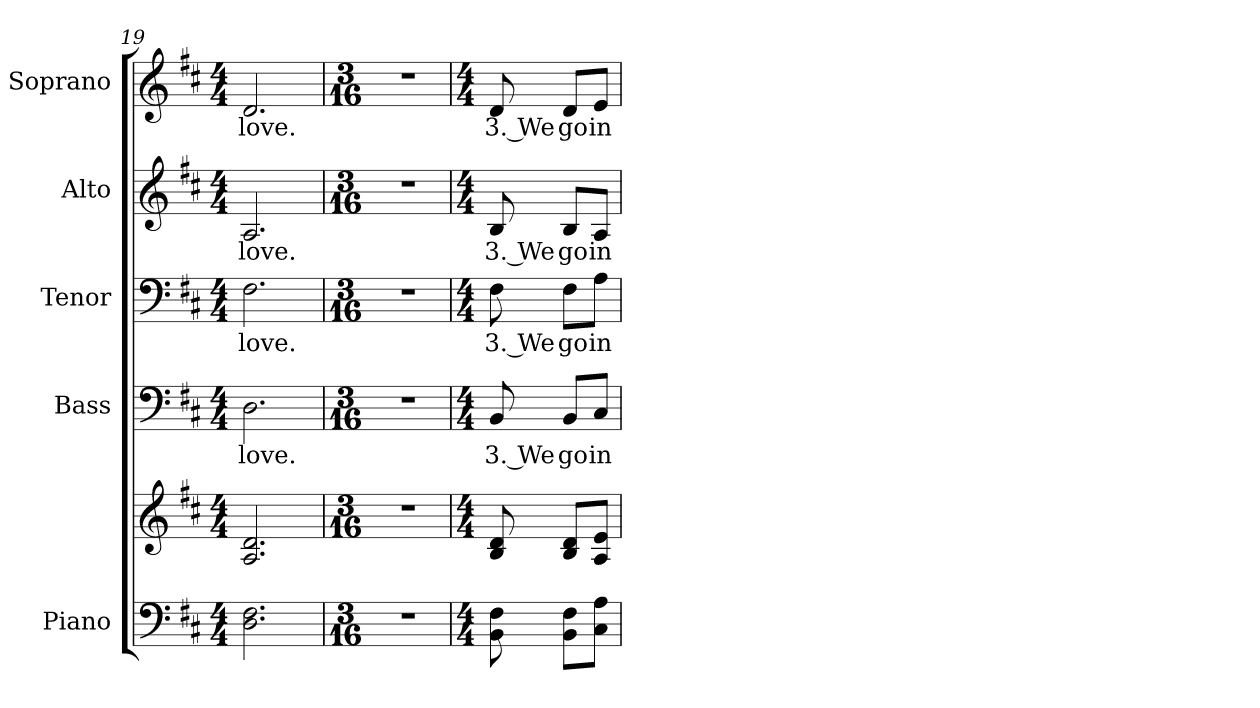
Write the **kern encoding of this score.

**kern	**kern	**kern	**text	**kern	**text	**kern	**text	**kern	**text
*part5	*part5	*part4	*part4	*part3	*part3	*part2	*part2	*part1	*part1
*staff6	*staff5	*staff4	*staff4	*staff3	*staff3	*staff2	*staff2	*staff1	*staff1
*I"Piano	*	*I"Bass	*	*I"Tenor	*	*I"Alto	*	*I"Soprano	*
*I'Pno.	*	*I'B.	*	*I'T.	*	*I'A.	*	*I'S.	*
!!LO:PB:g=z
*clefF4	*clefG2	*clefF4	*	*clefF4	*	*clefG2	*	*clefG2	*
*k[f#c#]	*k[f#c#]	*k[f#c#]	*	*k[f#c#]	*	*k[f#c#]	*	*k[f#c#]	*
*D:	*D:	*D:	*	*D:	*	*D:	*	*D:	*
*M4/4	*M4/4	*M4/4	*	*M4/4	*	*M4/4	*	*M4/4	*
=19	=19	=19	=19	=19	=19	=19	=19	=19	=19
!	!	!	!LO:LY:b:color=#000000	!	!	!	!	!	!
!	!	!	!	!	!LO:LY:b:color=#000000	!	!	!	!
!	!	!	!	!	!	!	!LO:LY:b:color=#000000	!	!
!	!	!	!	!	!	!	!	!	!LO:LY:b:color=#000000
2.Di\ 2.F#i	2.Ai/ 2.di	2.Di\	love.	2.F#i\	love.	2.Ai/	love.	2.di/	love.
=20	=20	=20	=20	=20	=20	=20	=20	=20	=20
*M3/16	*M3/16	*M3/16	*	*M3/16	*	*M3/16	*	*M3/16	*
!LO:N:vis=1	!LO:N:vis=1	!LO:N:vis=1	!	!LO:N:vis=1	!	!LO:N:vis=1	!	!LO:N:vis=1	!
8.r	8.r	8.r	.	8.r	.	8.r	.	8.r	.
!!LO:PB:g=z
=21	=21	=21	=21	=21	=21	=21	=21	=21	=21
*M4/4	*M4/4	*M4/4	*	*M4/4	*	*M4/4	*	*M4/4	*
!	!	!	!LO:LY:b:color=#000000	!	!	!	!	!	!
!	!	!	!	!	!LO:LY:b:color=#000000	!	!	!	!
!	!	!	!	!	!	!	!LO:LY:b:color=#000000	!	!
!	!	!	!	!	!	!	!	!	!LO:LY:b:color=#000000
8BBi\ 8F#i	8Bi/ 8di	8BBi/	3. We	8F#i\	3. We	8Bi/	3. We	8di/	3. We
!	!	!	!LO:LY:b:color=#000000	!	!	!	!	!	!
!	!	!	!	!	!LO:LY:b:color=#000000	!	!	!	!
!	!	!	!	!	!	!	!LO:LY:b:color=#000000	!	!
!	!	!	!	!	!	!	!	!	!LO:LY:b:color=#000000
8BBi\ 8F#i\L	8Bi/ 8di/L	8BBi/L	go	8F#i\L	go	8Bi/L	go	8di/L	go
!	!	!	!LO:LY:b:color=#000000	!	!	!	!	!	!
!	!	!	!	!	!LO:LY:b:color=#000000	!	!	!	!
!	!	!	!	!	!	!	!LO:LY:b:color=#000000	!	!
!	!	!	!	!	!	!	!	!	!LO:LY:b:color=#000000
8C#i\ 8Ai\J	8Ai/ 8ei/J	8C#i/J	in	8Ai\J	in	8Ai/J	in	8ei/J	in
=	=	=	=	=	=	=	=	=	=
*-	*-	*-	*-	*-	*-	*-	*-	*-	*-
